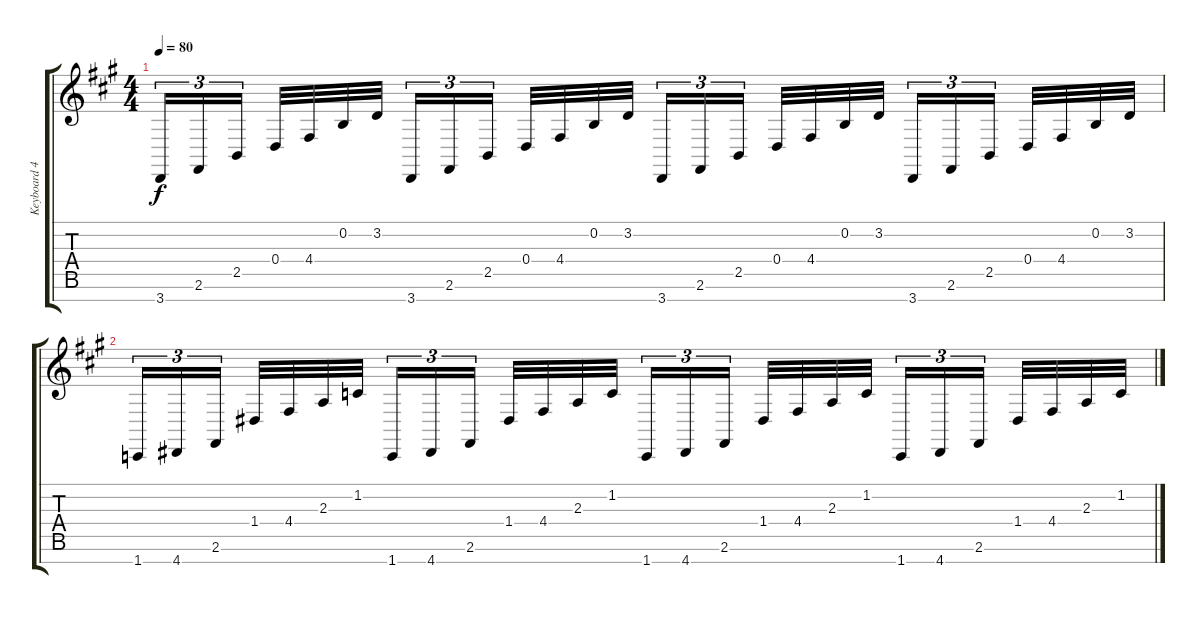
\track ("Keyboard 4" "Keyboard 4") {instrument lead8bassandlead}
\staff {score tabs}
\tuning (E4 B3 G3 D3 A2 E2 B1) {hide}
\ts (4 4)
\tempo 80
\clef g2
\ks a
3.7.16{tu (3 2) dy f balance 0} 2.6.16{tu (3 2)} 2.5.16{tu (3 2) beam splitsecondary} 0.4.32{balance 16} 4.4.32 0.2.32 3.2.32 3.7.16{tu (3 2) balance 0} 2.6.16{tu (3 2)} 2.5.16{tu (3 2) beam splitsecondary} 0.4.32{balance 16} 4.4.32 0.2.32 3.2.32 3.7.16{tu (3 2) balance 0} 2.6.16{tu (3 2)} 2.5.16{tu (3 2) beam splitsecondary} 0.4.32{balance 16} 4.4.32 0.2.32 3.2.32 3.7.16{tu (3 2) balance 0} 2.6.16{tu (3 2)} 2.5.16{tu (3 2) beam splitsecondary} 0.4.32{balance 16} 4.4.32 0.2.32 3.2.32 |
1.7.16{tu (3 2) balance 0} 4.7.16{tu (3 2)} 2.6.16{tu (3 2) beam splitsecondary} 1.4.32{balance 16} 4.4.32 2.3.32 1.2.32 1.7.16{tu (3 2) balance 0} 4.7.16{tu (3 2)} 2.6.16{tu (3 2) beam splitsecondary} 1.4.32{balance 16} 4.4.32 2.3.32 1.2.32 1.7.16{tu (3 2) balance 0} 4.7.16{tu (3 2)} 2.6.16{tu (3 2) beam splitsecondary} 1.4.32{balance 16} 4.4.32 2.3.32 1.2.32 1.7.16{tu (3 2) balance 0} 4.7.16{tu (3 2)} 2.6.16{tu (3 2) beam splitsecondary} 1.4.32{balance 16} 4.4.32 2.3.32 1.2.32
